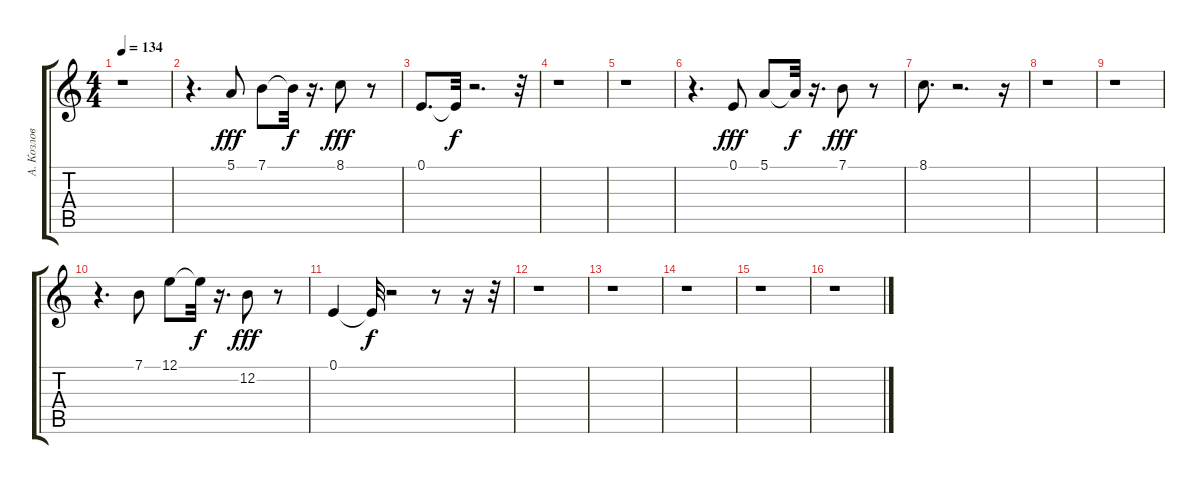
\track ("А. Козлов" "А. Козлов") {instrument orchestrahit}
\staff {score tabs}
\tuning (E4 B3 G3 D3 A2 E2) {hide}
\ts (4 4)
\tempo 134
\clef g2
\ks c
r.1{dy fff} |
r.4{d} 5.1.8 7.1.8 7.1{t}.32{dy f} r.16{d} 8.1.8{dy fff} r.8 |
0.1.8{d} 0.1{t}.32{dy f} r.2{d} r.32 |
r.1 |
r.1 |
r.4{d} 0.1.8{dy fff} 5.1.8 5.1{t}.32{dy f} r.16{d} 7.1.8{dy fff} r.8 |
8.1.8{d} r.2{d} r.16 |
r.1 |
r.1 |
r.4{d} 7.1.8 12.1.8 12.1{t}.32{dy f} r.16{d} 12.2.8{dy fff} r.8 |
0.1.4 0.1{t}.32{dy f} r.2 r.8 r.16 r.32 |
r.1 |
r.1 |
r.1 |
r.1 |
r.1
